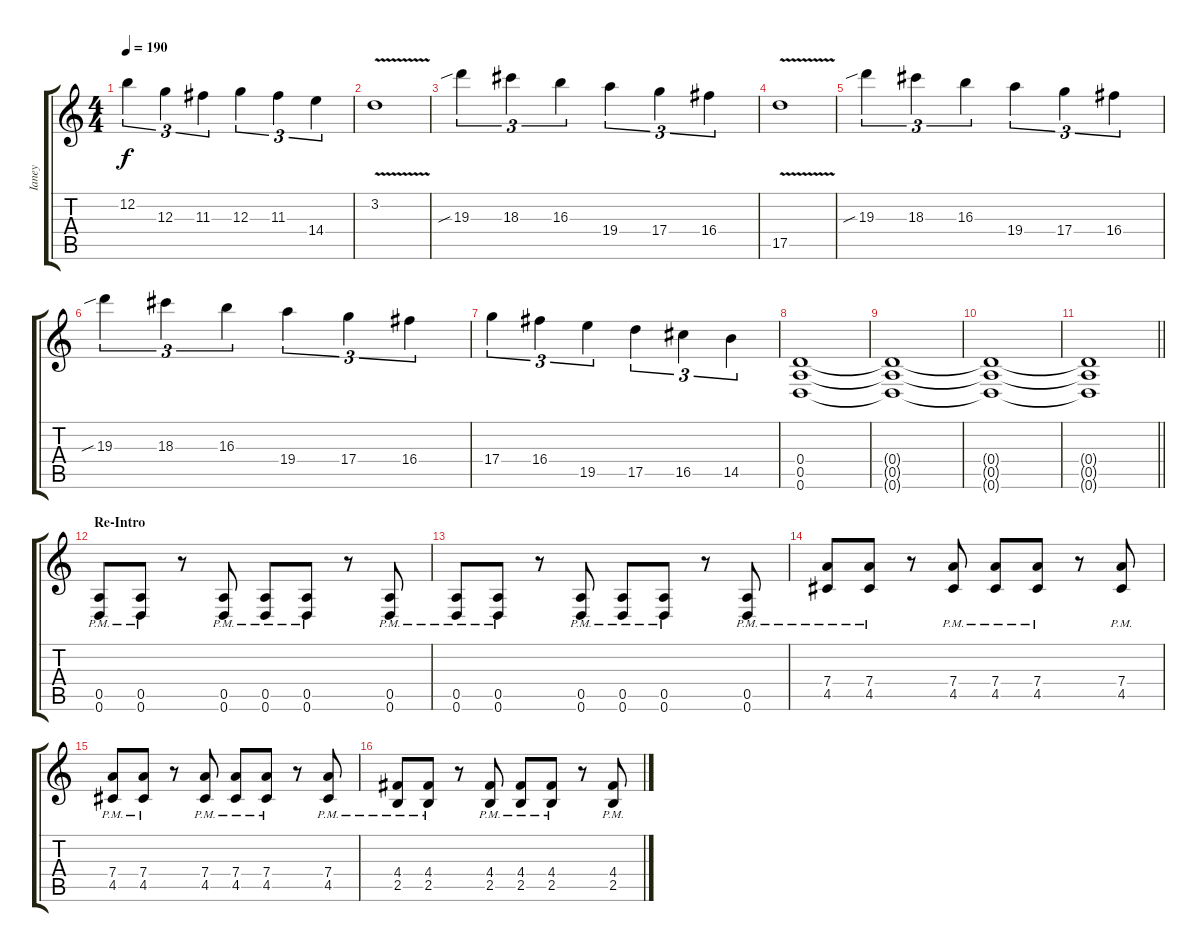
\track ("Ianey" "Ianey") {instrument overdrivenguitar}
\staff {score tabs}
\tuning (E4 B3 G3 D3 A2 D2) {hide}
\ts (4 4)
\tempo 190
\clef g2
\ks c
12.2.4{tu (3 2) dy f} 12.3.4{tu (3 2)} 11.3.4{tu (3 2)} 12.3.4{tu (3 2)} 11.3.4{tu (3 2)} 14.4.4{tu (3 2)} |
3.2{v}.1 |
19.3{sib}.4{tu (3 2)} 18.3.4{tu (3 2)} 16.3.4{tu (3 2)} 19.4.4{tu (3 2)} 17.4.4{tu (3 2)} 16.4.4{tu (3 2)} |
17.5{v}.1 |
19.3{sib}.4{tu (3 2)} 18.3.4{tu (3 2)} 16.3.4{tu (3 2)} 19.4.4{tu (3 2)} 17.4.4{tu (3 2)} 16.4.4{tu (3 2)} |
19.3{sib}.4{tu (3 2)} 18.3.4{tu (3 2)} 16.3.4{tu (3 2)} 19.4.4{tu (3 2)} 17.4.4{tu (3 2)} 16.4.4{tu (3 2)} |
17.4.4{tu (3 2)} 16.4.4{tu (3 2)} 19.5.4{tu (3 2)} 17.5.4{tu (3 2)} 16.5.4{tu (3 2)} 14.5.4{tu (3 2)} |
(0.4 0.5 0.6).1 |
(0.4{t} 0.5{t} 0.6{t}).1 |
(0.4{t} 0.5{t} 0.6{t}).1 |
\barLineRight lightlight
(0.4{t} 0.5{t} 0.6{t}).1 |
\section ("" "Re-Intro")
(0.5{pm} 0.6{pm}).8 (0.5{pm} 0.6{pm}).8 r.8 (0.5{pm} 0.6{pm}).8 (0.5{pm} 0.6{pm}).8 (0.5{pm} 0.6{pm}).8 r.8 (0.5{pm} 0.6{pm}).8 |
(0.5{pm} 0.6{pm}).8 (0.5{pm} 0.6{pm}).8 r.8 (0.5{pm} 0.6{pm}).8 (0.5{pm} 0.6{pm}).8 (0.5{pm} 0.6{pm}).8 r.8 (0.5{pm} 0.6{pm}).8 |
(7.4{pm} 4.5{pm}).8 (7.4{pm} 4.5{pm}).8 r.8 (7.4{pm} 4.5{pm}).8 (7.4{pm} 4.5{pm}).8 (7.4{pm} 4.5{pm}).8 r.8 (7.4{pm} 4.5{pm}).8 |
(7.4{pm} 4.5{pm}).8 (7.4{pm} 4.5{pm}).8 r.8 (7.4{pm} 4.5{pm}).8 (7.4{pm} 4.5{pm}).8 (7.4{pm} 4.5{pm}).8 r.8 (7.4{pm} 4.5{pm}).8 |
(4.4{pm} 2.5{pm}).8 (4.4{pm} 2.5{pm}).8 r.8 (4.4{pm} 2.5{pm}).8 (4.4{pm} 2.5{pm}).8 (4.4{pm} 2.5{pm}).8 r.8 (4.4{pm} 2.5{pm}).8
